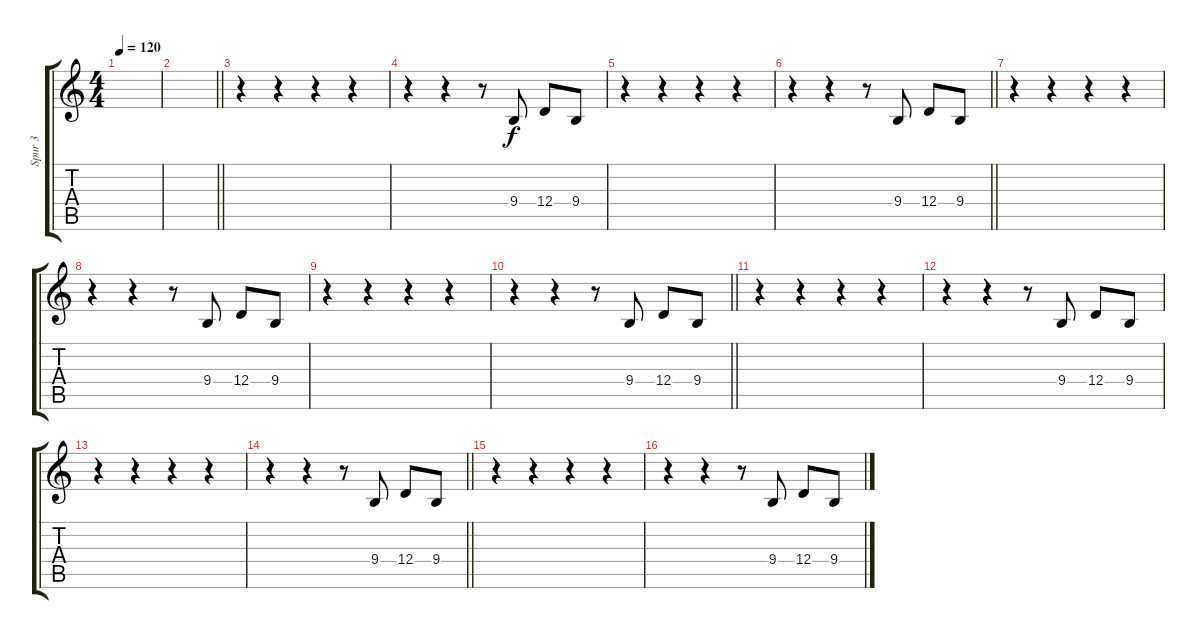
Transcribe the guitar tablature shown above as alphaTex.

\track ("Spur 3" "Spur 3") {instrument trumpet}
\staff {score tabs}
\tuning (E4 B3 G3 D3 A2 E2) {hide}
\ts (4 4)
\tempo 120
\clef g2
\ks c
|
\barLineRight lightlight
|
r.4 r.4 r.4 r.4 |
r.4 r.4 r.8 9.4.8 12.4.8 9.4.8 |
r.4 r.4 r.4 r.4 |
\barLineRight lightlight
r.4 r.4 r.8 9.4.8 12.4.8 9.4.8 |
r.4 r.4 r.4 r.4 |
r.4 r.4 r.8 9.4.8 12.4.8 9.4.8 |
r.4 r.4 r.4 r.4 |
\barLineRight lightlight
r.4 r.4 r.8 9.4.8 12.4.8 9.4.8 |
r.4 r.4 r.4 r.4 |
r.4 r.4 r.8 9.4.8 12.4.8 9.4.8 |
r.4 r.4 r.4 r.4 |
\barLineRight lightlight
r.4 r.4 r.8 9.4.8 12.4.8 9.4.8 |
r.4 r.4 r.4 r.4 |
r.4 r.4 r.8 9.4.8 12.4.8 9.4.8
